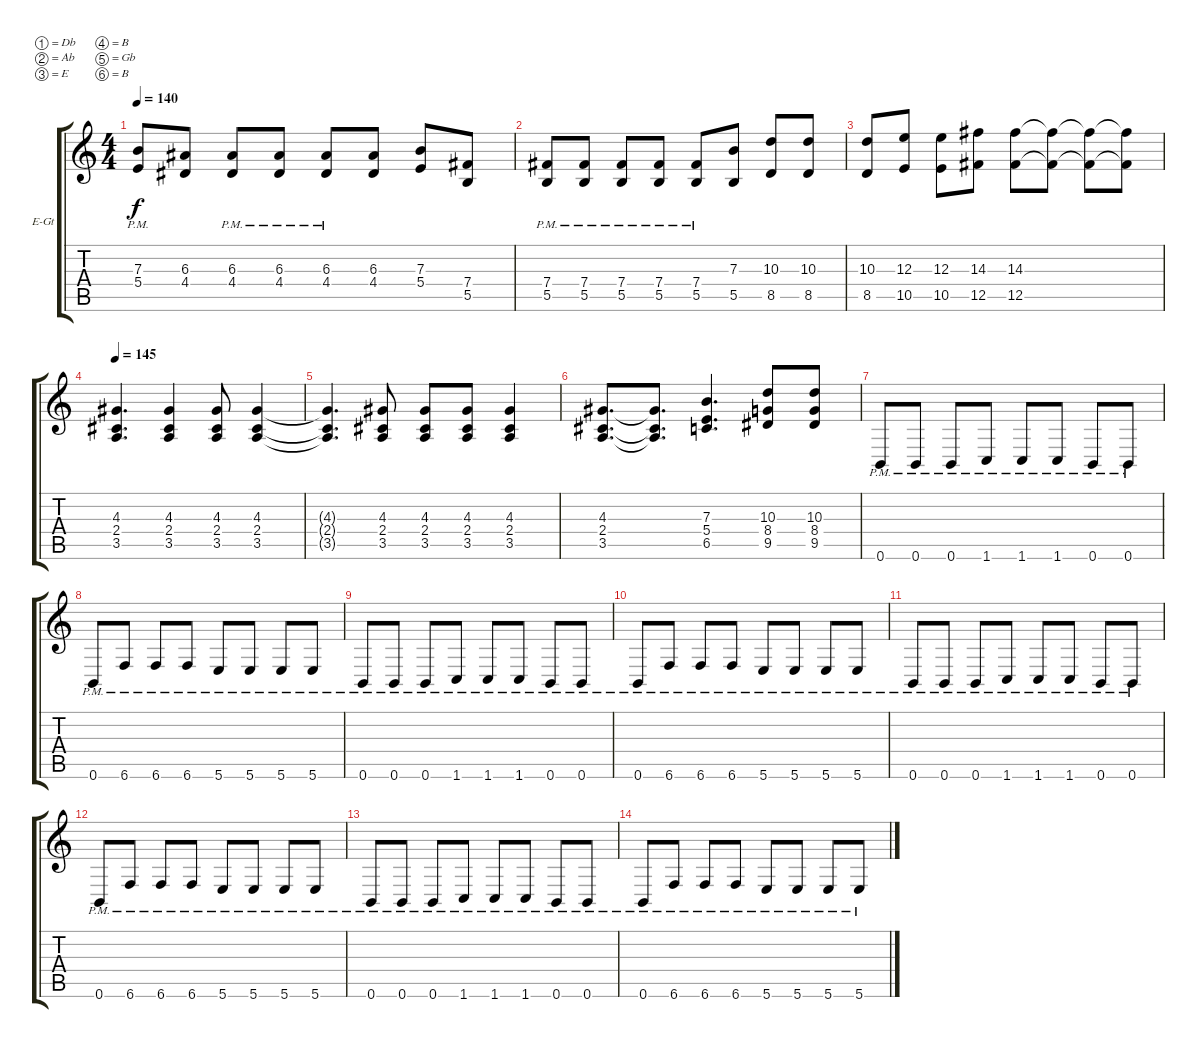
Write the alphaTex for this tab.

\bracketExtendMode groupsimilarinstruments
\firstSystemTrackNameOrientation horizontal
\otherSystemsTrackNameOrientation horizontal
\track ("Mick Thompson" "E-Gt") {instrument distortionguitar}
\staff {score tabs}
\tuning (Db4 Ab3 E3 B2 Gb2 B1)
\ts (4 4)
\tempo 140
\clef g2
\ks c
(5.4 7.3{pm}).8{dy f} (6.3 4.4).8 (6.3{pm} 4.4{pm}).8 (6.3{pm} 4.4{pm}).8 (4.4{pm} 6.3{pm}).8 (4.4 6.3).8 (7.3 5.4).8 (7.4 5.5).8 |
(7.4 5.5{pm}).8 (7.4 5.5{pm}).8 (7.4 5.5{pm}).8 (7.4 5.5{pm}).8 (7.4 5.5{pm}).8 (5.5 7.3).8 (8.5 10.3).8 (8.5 10.3).8 |
(8.5 10.3).8 (10.5 12.3).8 (10.5 12.3).8 (12.5 14.3).8 (12.5 14.3).8 (12.5{t} 14.3{t}).8 (12.5{t} 14.3{t}).8 (12.5{t} 14.3{t}).8 |
\tempo 145
(3.5 2.4 4.3).4{d} (3.5 2.4 4.3).4 (3.5 2.4 4.3).8 (3.5 2.4 4.3).4 |
(3.5{t} 2.4{t} 4.3{t}).4{d} (3.5 2.4 4.3).8 (3.5 2.4 4.3).8 (3.5 2.4 4.3).8 (3.5 2.4 4.3).4 |
(3.5 2.4 4.3).8{d} (3.5{t} 2.4{t} 4.3{t}).8{d} (6.5 5.4 7.3).4{d} (9.5 8.4 10.3).8 (9.5 8.4 10.3).8 |
0.6{pm}.8 0.6{pm}.8 0.6{pm}.8 1.6{pm}.8 1.6{pm}.8 1.6{pm}.8 0.6{pm}.8 0.6{pm}.8 |
0.6{pm}.8 6.6{pm}.8 6.6{pm}.8 6.6{pm}.8 5.6{pm}.8 5.6{pm}.8 5.6{pm}.8 5.6{pm}.8 |
0.6{pm}.8 0.6{pm}.8 0.6{pm}.8 1.6{pm}.8 1.6{pm}.8 1.6{pm}.8 0.6{pm}.8 0.6{pm}.8 |
0.6{pm}.8 6.6{pm}.8 6.6{pm}.8 6.6{pm}.8 5.6{pm}.8 5.6{pm}.8 5.6{pm}.8 5.6{pm}.8 |
0.6{pm}.8 0.6{pm}.8 0.6{pm}.8 1.6{pm}.8 1.6{pm}.8 1.6{pm}.8 0.6{pm}.8 0.6{pm}.8 |
0.6{pm}.8 6.6{pm}.8 6.6{pm}.8 6.6{pm}.8 5.6{pm}.8 5.6{pm}.8 5.6{pm}.8 5.6{pm}.8 |
0.6{pm}.8 0.6{pm}.8 0.6{pm}.8 1.6{pm}.8 1.6{pm}.8 1.6{pm}.8 0.6{pm}.8 0.6{pm}.8 |
0.6{pm}.8 6.6{pm}.8 6.6{pm}.8 6.6{pm}.8 5.6{pm}.8 5.6{pm}.8 5.6{pm}.8 5.6{pm}.8
